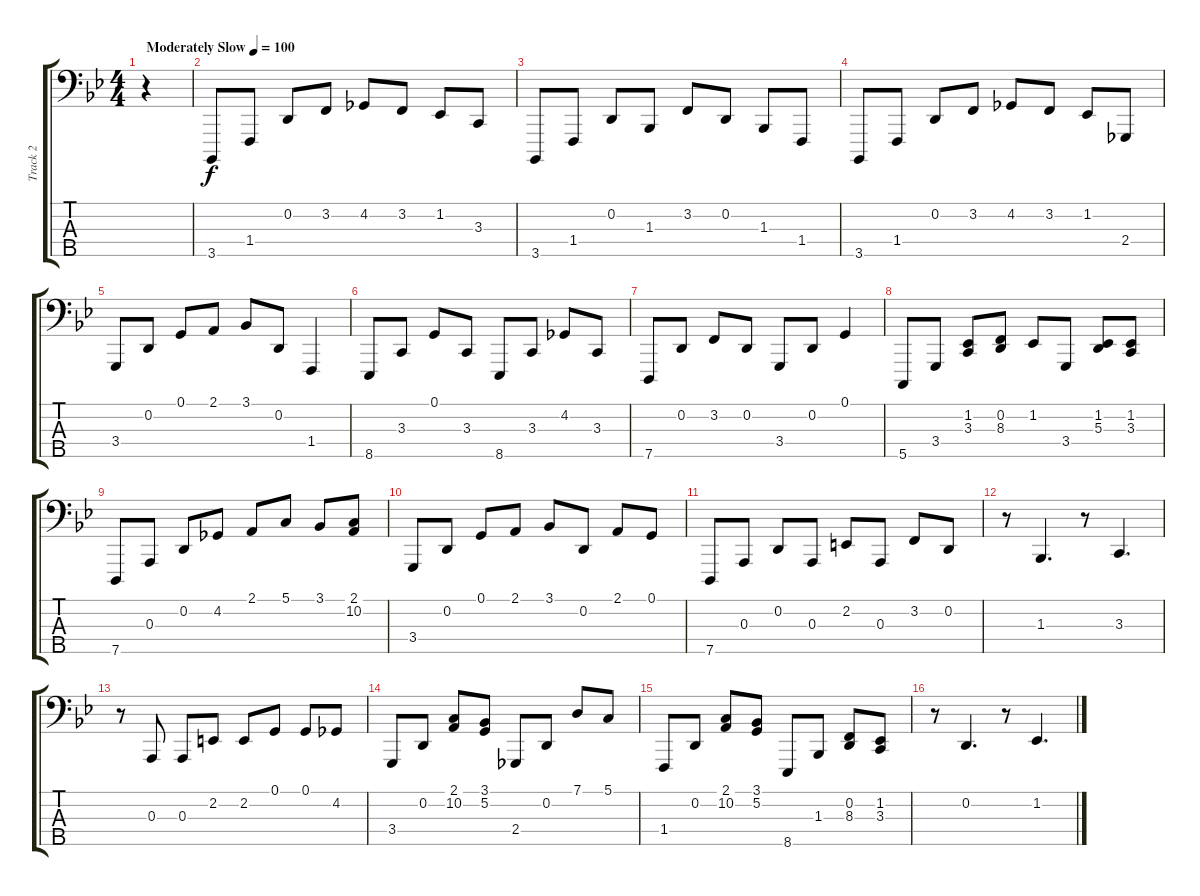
\track ("Track 2" "Track 2") {instrument brightacousticpiano}
\staff {score tabs}
\tuning (G2 D2 A1 E1 G0) {hide}
\ts (4 4)
\tempo (100 "Moderately Slow")
\clef f4
\ks bb
r.4{dy f instrument brightacousticpiano} |
3.5.8 1.4.8 0.2.8 3.2.8 4.2.8 3.2.8 1.2.8 3.3.8 |
3.5.8 1.4.8 0.2.8 1.3.8 3.2.8 0.2.8 1.3.8 1.4.8 |
3.5.8 1.4.8 0.2.8 3.2.8 4.2.8 3.2.8 1.2.8 2.4.8 |
3.4.8 0.2.8 0.1.8 2.1.8 3.1.8 0.2.8 1.4.4 |
8.5.8 3.3.8 0.1.8 3.3.8 8.5.8 3.3.8 4.2.8 3.3.8 |
7.5.8 0.2.8 3.2.8 0.2.8 3.4.8 0.2.8 0.1.4 |
5.5.8 3.4.8 (1.2 3.3).8 (0.2 8.3).8 1.2.8 3.4.8 (1.2 5.3).8 (1.2 3.3).8 |
7.5.8 0.3.8 0.2.8 4.2.8 2.1.8 5.1.8 3.1.8 (2.1 10.2).8 |
3.4.8 0.2.8 0.1.8 2.1.8 3.1.8 0.2.8 2.1.8 0.1.8 |
7.5.8 0.3.8 0.2.8 0.3.8 2.2.8 0.3.8 3.2.8 0.2.8 |
r.8 1.3.4{d} r.8 3.3.4{d} |
r.8 0.3.8 0.3.8 2.2.8 2.2.8 0.1.8 0.1.8 4.2.8 |
3.4.8 0.2.8 (2.1 10.2).8 (3.1 5.2).8 2.4.8 0.2.8 7.1.8 5.1.8 |
1.4.8 0.2.8 (2.1 10.2).8 (3.1 5.2).8 8.5.8 1.3.8 (0.2 8.3).8 (1.2 3.3).8 |
r.8 0.2.4{d} r.8 1.2.4{d}
